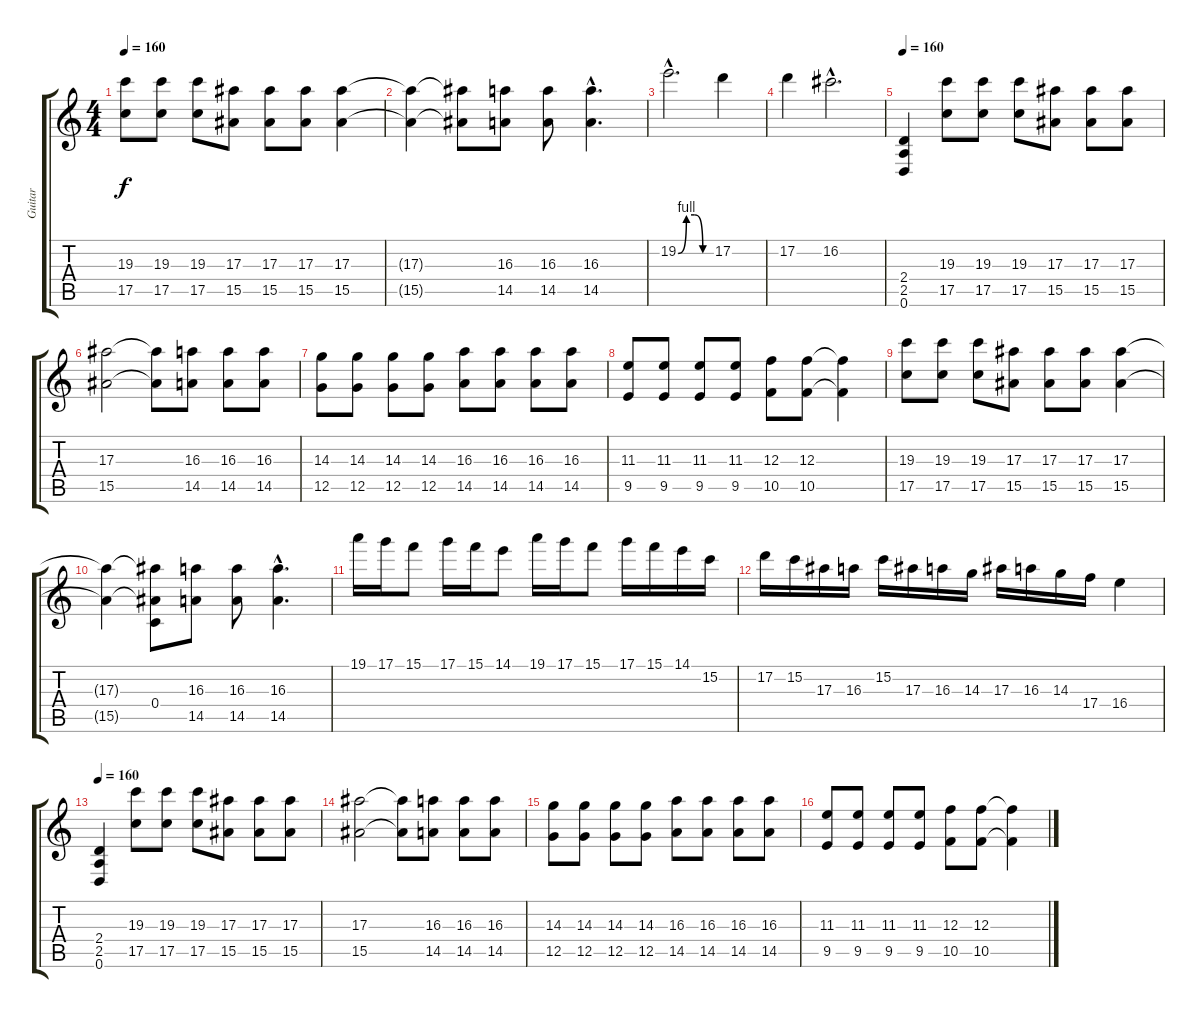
\track ("Guitar" "Guitar") {instrument distortionguitar}
\staff {score tabs}
\tuning (D4 A3 F3 C3 G2 D2) {hide}
\ts (4 4)
\tempo 160
\clef g2
\ks c
(19.3 17.5).8{dy f} (19.3 17.5).8 (19.3 17.5).8 (17.3 15.5).8 (17.3 15.5).8 (17.3 15.5).8 (17.3 15.5).4 |
(17.3{t} 15.5{t}).4 (17.3{t} 15.5{t}).8 (16.3 14.5).8 (16.3 14.5).8 (16.3{hac} 14.5{hac}).4{d} |
19.2{be (custom 0 0 15 4 30 4 45 0 60 0) hac}.2{d} 17.2.4 |
17.2.4 16.2{hac}.2{d} |
\tempo 160
(2.4 2.5 0.6).4{balance 8} (19.3 17.5).8 (19.3 17.5).8 (19.3 17.5).8 (17.3 15.5).8 (17.3 15.5).8 (17.3 15.5).8 |
(17.3 15.5).2 (17.3{t} 15.5{t}).8 (16.3 14.5).8 (16.3 14.5).8 (16.3 14.5).8 |
(14.3 12.5).8 (14.3 12.5).8 (14.3 12.5).8 (14.3 12.5).8 (16.3 14.5).8 (16.3 14.5).8 (16.3 14.5).8 (16.3 14.5).8 |
(11.3 9.5).8 (11.3 9.5).8 (11.3 9.5).8 (11.3 9.5).8 (12.3 10.5).8 (12.3 10.5).8 (12.3{t} 10.5{t}).4 |
(19.3 17.5).8 (19.3 17.5).8 (19.3 17.5).8 (17.3 15.5).8 (17.3 15.5).8 (17.3 15.5).8 (17.3 15.5).4 |
(17.3{t} 15.5{t}).4 (17.3{t} 0.4 15.5{t}).8 (16.3 14.5).8 (16.3 14.5).8 (16.3{hac} 14.5{hac}).4{d} |
19.1.16 17.1.16 15.1.8 17.1.16 15.1.16 14.1.8 19.1.16 17.1.16 15.1.8 17.1.16 15.1.16 14.1.16 15.2.16 |
17.2.16 15.2.16 17.3.16 16.3.16 15.2.16 17.3.16 16.3.16 14.3.16 17.3.16 16.3.16 14.3.16 17.4.16 16.4.4 |
\tempo 160
(2.4 2.5 0.6).4{balance 8} (19.3 17.5).8 (19.3 17.5).8 (19.3 17.5).8 (17.3 15.5).8 (17.3 15.5).8 (17.3 15.5).8 |
(17.3 15.5).2 (17.3{t} 15.5{t}).8 (16.3 14.5).8 (16.3 14.5).8 (16.3 14.5).8 |
(14.3 12.5).8 (14.3 12.5).8 (14.3 12.5).8 (14.3 12.5).8 (16.3 14.5).8 (16.3 14.5).8 (16.3 14.5).8 (16.3 14.5).8 |
(11.3 9.5).8 (11.3 9.5).8 (11.3 9.5).8 (11.3 9.5).8 (12.3 10.5).8 (12.3 10.5).8 (12.3{t} 10.5{t}).4
